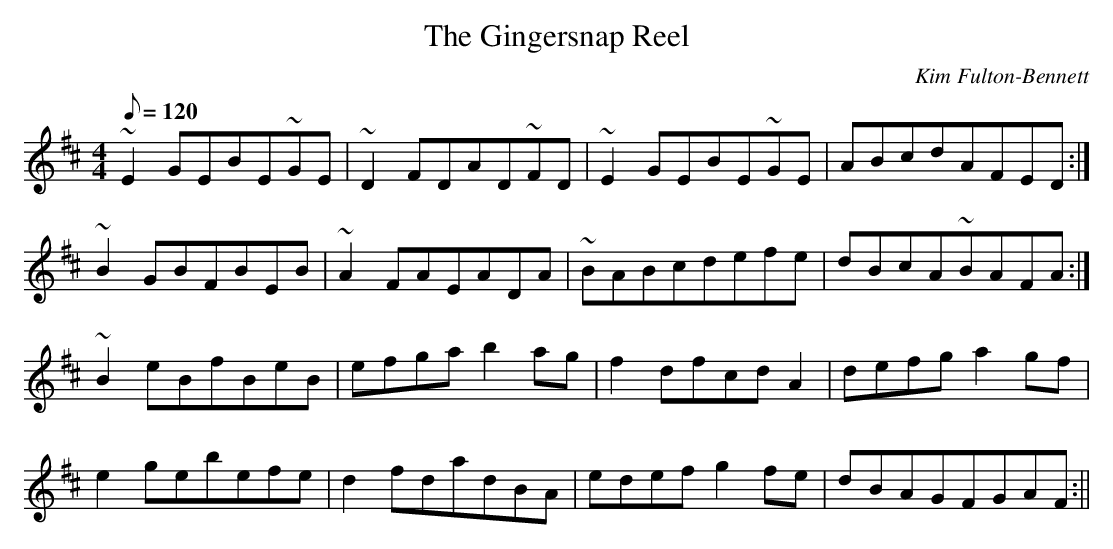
X:1
T:The Gingersnap Reel
M:4/4
L:1/8
Q:120
C:Kim Fulton-Bennett
K:DMaj
~E2GEBE~GE|~D2FDAD~FD|~E2GEBE~GE|ABcdAFED:|
~B2GBFBEB|~A2FAEADA|~BABcdefe|dBcA~BAFA:|
~B2eBfBeB|efgab2ag|f2dfcdA2|defga2gf|
e2gebefe|d2fdadBA|edefg2fe|dBAGFGAF:||
